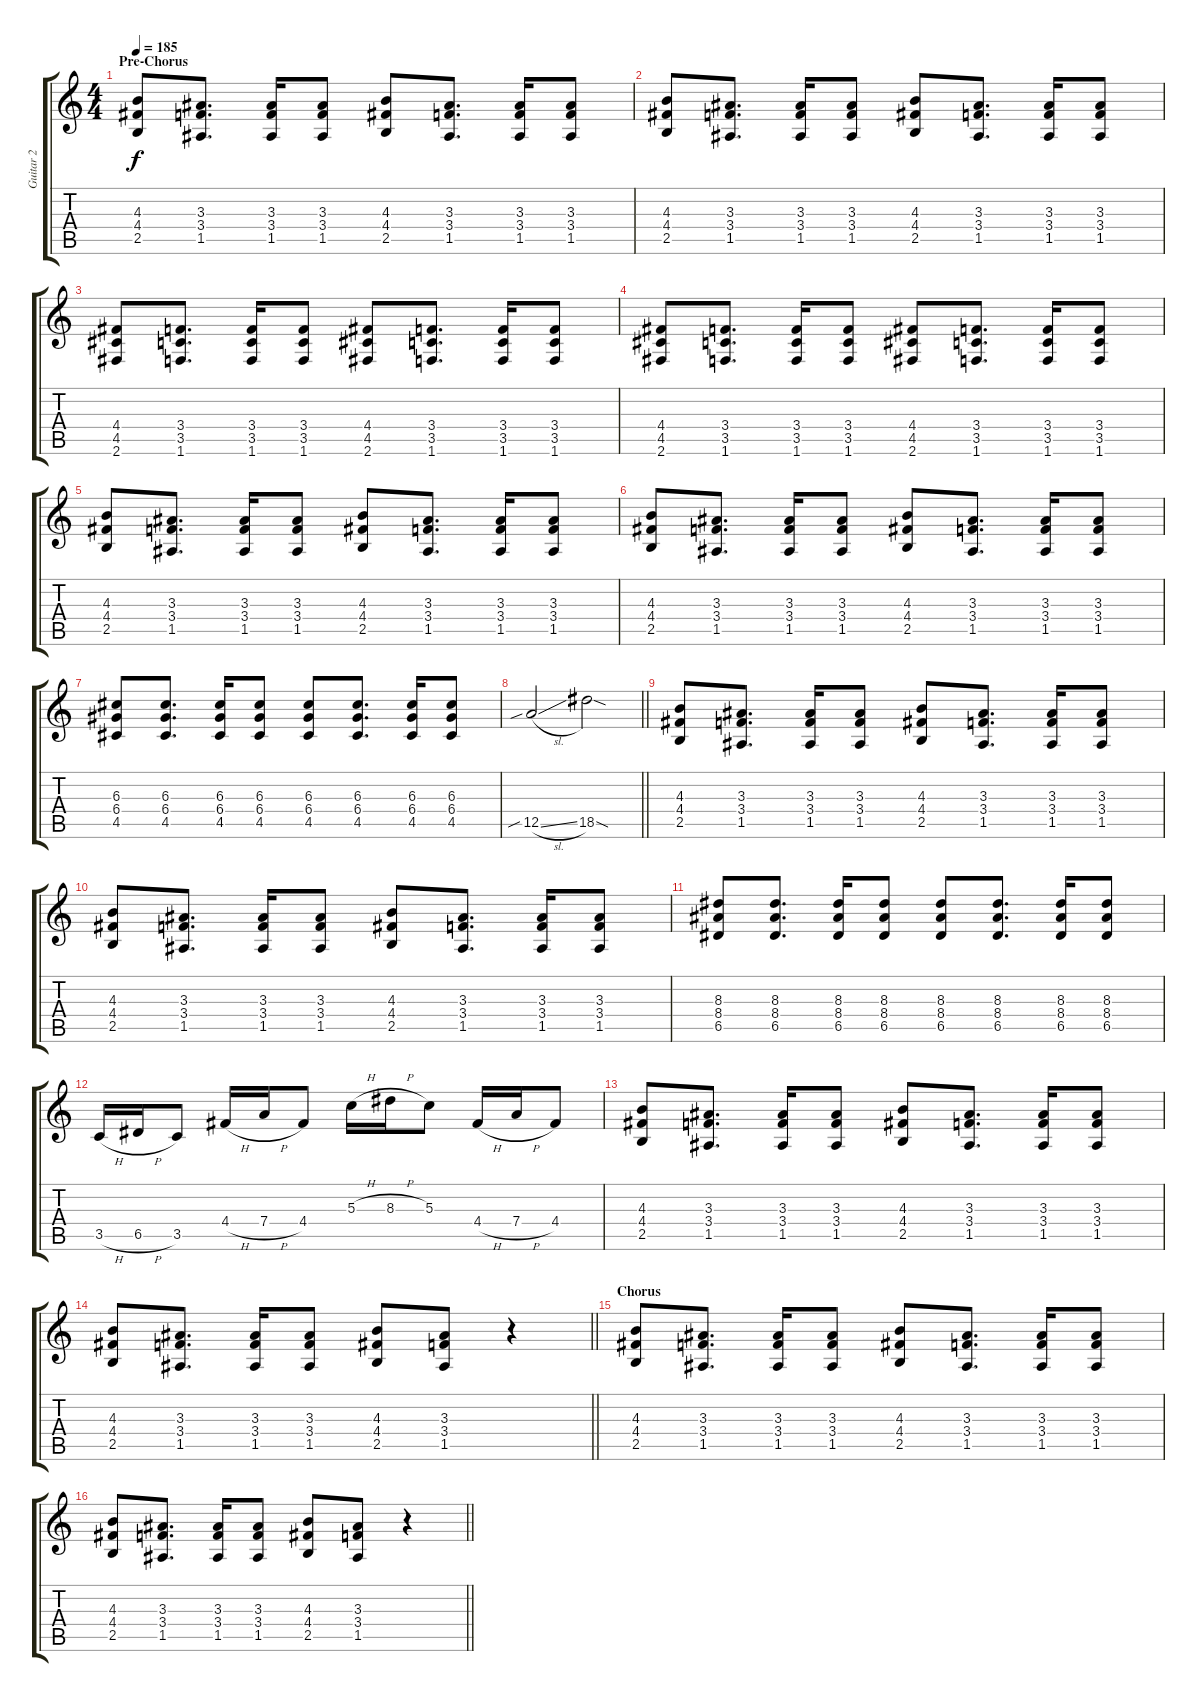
\track ("Guitar 2" "Guitar 2") {instrument distortionguitar}
\staff {score tabs}
\tuning (E4 B3 G3 D3 A2 E2) {hide}
\ts (4 4)
\section ("" "Pre-Chorus")
\tempo 185
\clef g2
\ks c
(4.3 4.4 2.5).8{dy f} (3.3 3.4 1.5).8{d} (3.3 3.4 1.5).16 (3.3 3.4 1.5).8 (4.3 4.4 2.5).8 (3.3 3.4 1.5).8{d} (3.3 3.4 1.5).16 (3.3 3.4 1.5).8 |
(4.3 4.4 2.5).8 (3.3 3.4 1.5).8{d} (3.3 3.4 1.5).16 (3.3 3.4 1.5).8 (4.3 4.4 2.5).8 (3.3 3.4 1.5).8{d} (3.3 3.4 1.5).16 (3.3 3.4 1.5).8 |
(4.4 4.5 2.6).8 (3.4 3.5 1.6).8{d} (3.4 3.5 1.6).16 (3.4 3.5 1.6).8 (4.4 4.5 2.6).8 (3.4 3.5 1.6).8{d} (3.4 3.5 1.6).16 (3.4 3.5 1.6).8 |
(4.4 4.5 2.6).8 (3.4 3.5 1.6).8{d} (3.4 3.5 1.6).16 (3.4 3.5 1.6).8 (4.4 4.5 2.6).8 (3.4 3.5 1.6).8{d} (3.4 3.5 1.6).16 (3.4 3.5 1.6).8 |
(4.3 4.4 2.5).8 (3.3 3.4 1.5).8{d} (3.3 3.4 1.5).16 (3.3 3.4 1.5).8 (4.3 4.4 2.5).8 (3.3 3.4 1.5).8{d} (3.3 3.4 1.5).16 (3.3 3.4 1.5).8 |
(4.3 4.4 2.5).8 (3.3 3.4 1.5).8{d} (3.3 3.4 1.5).16 (3.3 3.4 1.5).8 (4.3 4.4 2.5).8 (3.3 3.4 1.5).8{d} (3.3 3.4 1.5).16 (3.3 3.4 1.5).8 |
(6.3 6.4 4.5).8 (6.3 6.4 4.5).8{d} (6.3 6.4 4.5).16 (6.3 6.4 4.5).8 (6.3 6.4 4.5).8 (6.3 6.4 4.5).8{d} (6.3 6.4 4.5).16 (6.3 6.4 4.5).8 |
\barLineRight lightlight
12.5{sib sl}.2 18.5{sod}.2 |
(4.3 4.4 2.5).8 (3.3 3.4 1.5).8{d} (3.3 3.4 1.5).16 (3.3 3.4 1.5).8 (4.3 4.4 2.5).8 (3.3 3.4 1.5).8{d} (3.3 3.4 1.5).16 (3.3 3.4 1.5).8 |
(4.3 4.4 2.5).8 (3.3 3.4 1.5).8{d} (3.3 3.4 1.5).16 (3.3 3.4 1.5).8 (4.3 4.4 2.5).8 (3.3 3.4 1.5).8{d} (3.3 3.4 1.5).16 (3.3 3.4 1.5).8 |
(8.3 8.4 6.5).8 (8.3 8.4 6.5).8{d} (8.3 8.4 6.5).16 (8.3 8.4 6.5).8 (8.3 8.4 6.5).8 (8.3 8.4 6.5).8{d} (8.3 8.4 6.5).16 (8.3 8.4 6.5).8 |
3.5{h}.16 6.5{h}.16 3.5.8 4.4{h}.16 7.4{h}.16 4.4.8 5.3{h}.16 8.3{h}.16 5.3.8 4.4{h}.16 7.4{h}.16 4.4.8 |
(4.3 4.4 2.5).8 (3.3 3.4 1.5).8{d} (3.3 3.4 1.5).16 (3.3 3.4 1.5).8 (4.3 4.4 2.5).8 (3.3 3.4 1.5).8{d} (3.3 3.4 1.5).16 (3.3 3.4 1.5).8 |
\barLineRight lightlight
(4.3 4.4 2.5).8 (3.3 3.4 1.5).8{d} (3.3 3.4 1.5).16 (3.3 3.4 1.5).8 (4.3 4.4 2.5).8 (3.3 3.4 1.5).8 r.4 |
\section ("" "Chorus")
(4.3 4.4 2.5).8 (3.3 3.4 1.5).8{d} (3.3 3.4 1.5).16 (3.3 3.4 1.5).8 (4.3 4.4 2.5).8 (3.3 3.4 1.5).8{d} (3.3 3.4 1.5).16 (3.3 3.4 1.5).8 |
\barLineRight lightlight
(4.3 4.4 2.5).8 (3.3 3.4 1.5).8{d} (3.3 3.4 1.5).16 (3.3 3.4 1.5).8 (4.3 4.4 2.5).8 (3.3 3.4 1.5).8 r.4
